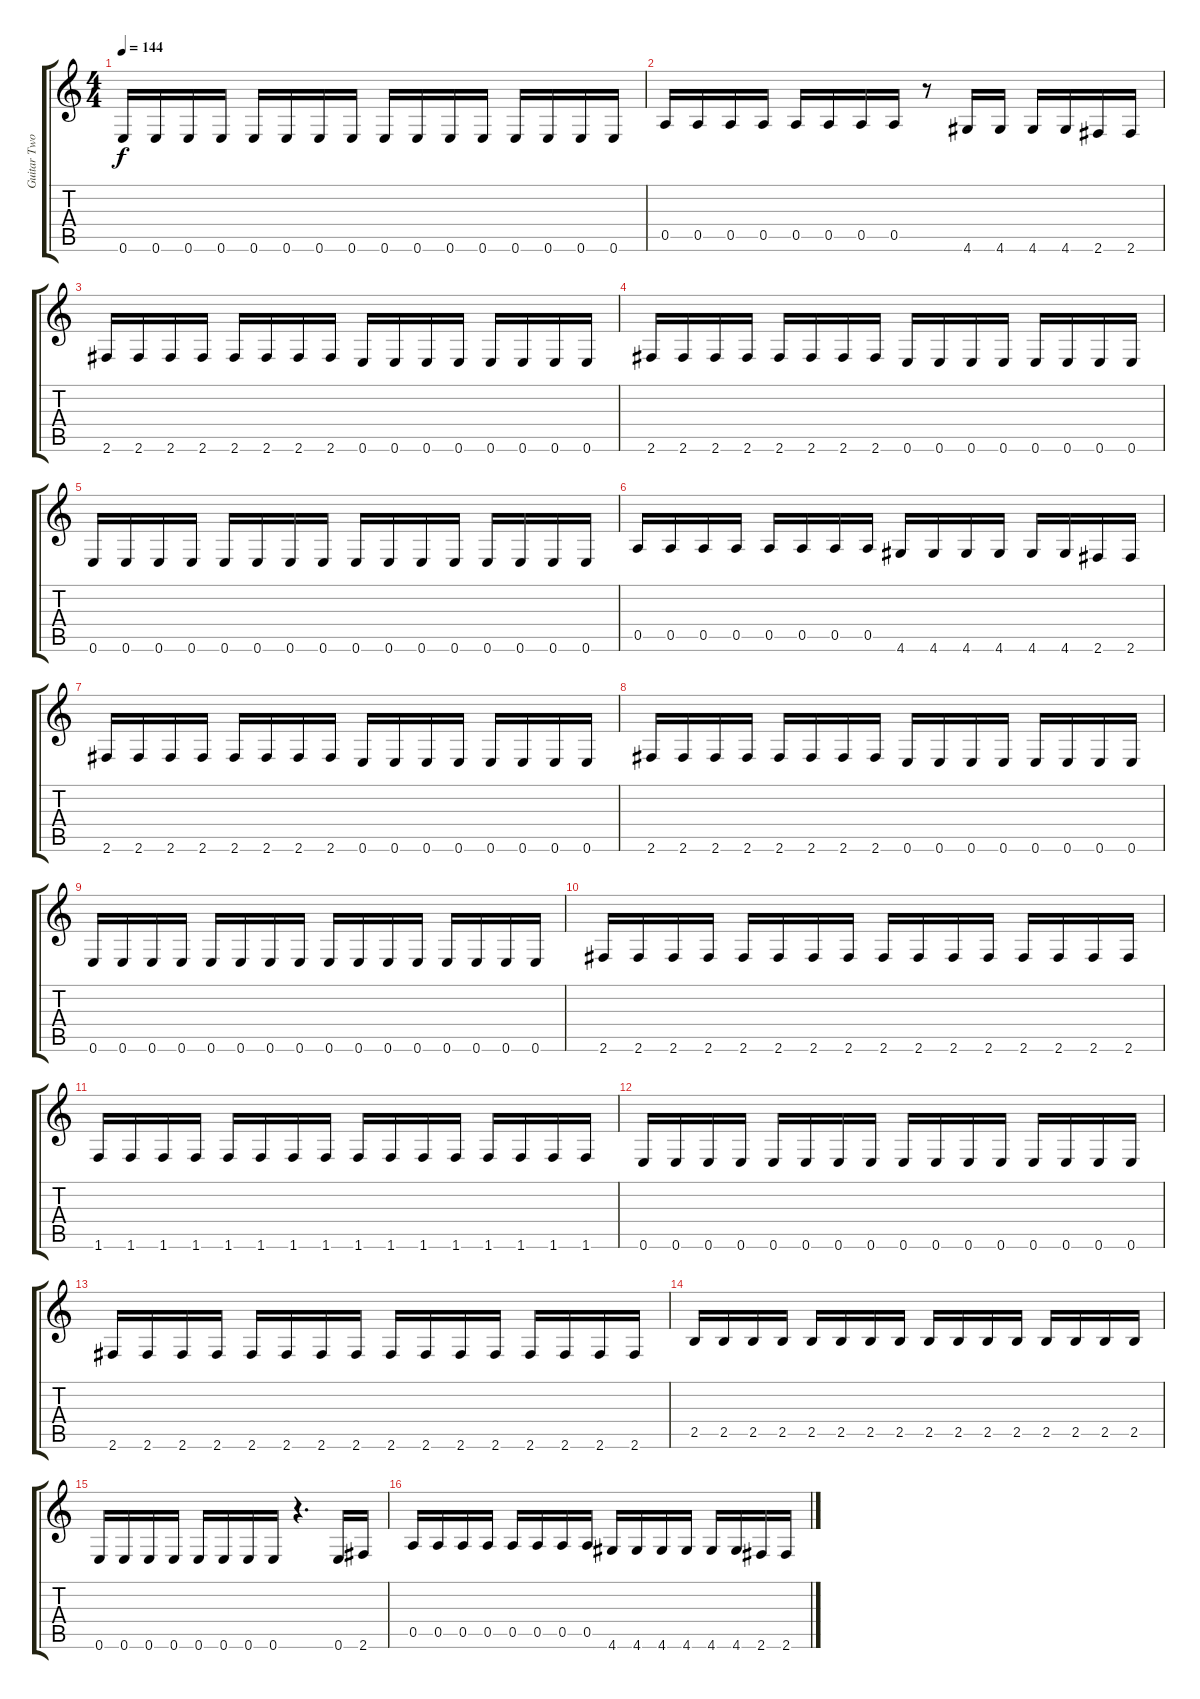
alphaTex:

\track ("Guitar Two, Bass Notes" "Guitar Two") {instrument distortionguitar}
\staff {score tabs}
\tuning (E4 B3 G3 D3 A2 E2) {hide}
\ts (4 4)
\tempo 144
\clef g2
\ks c
0.6.16{dy f} 0.6.16 0.6.16 0.6.16 0.6.16 0.6.16 0.6.16 0.6.16 0.6.16 0.6.16 0.6.16 0.6.16 0.6.16 0.6.16 0.6.16 0.6.16 |
0.5.16 0.5.16 0.5.16 0.5.16 0.5.16 0.5.16 0.5.16 0.5.16 r.8 4.6.16 4.6.16 4.6.16 4.6.16 2.6.16 2.6.16 |
2.6.16 2.6.16 2.6.16 2.6.16 2.6.16 2.6.16 2.6.16 2.6.16 0.6.16 0.6.16 0.6.16 0.6.16 0.6.16 0.6.16 0.6.16 0.6.16 |
2.6.16 2.6.16 2.6.16 2.6.16 2.6.16 2.6.16 2.6.16 2.6.16 0.6.16 0.6.16 0.6.16 0.6.16 0.6.16 0.6.16 0.6.16 0.6.16 |
0.6.16 0.6.16 0.6.16 0.6.16 0.6.16 0.6.16 0.6.16 0.6.16 0.6.16 0.6.16 0.6.16 0.6.16 0.6.16 0.6.16 0.6.16 0.6.16 |
0.5.16 0.5.16 0.5.16 0.5.16 0.5.16 0.5.16 0.5.16 0.5.16 4.6.16 4.6.16 4.6.16 4.6.16 4.6.16 4.6.16 2.6.16 2.6.16 |
2.6.16 2.6.16 2.6.16 2.6.16 2.6.16 2.6.16 2.6.16 2.6.16 0.6.16 0.6.16 0.6.16 0.6.16 0.6.16 0.6.16 0.6.16 0.6.16 |
2.6.16 2.6.16 2.6.16 2.6.16 2.6.16 2.6.16 2.6.16 2.6.16 0.6.16 0.6.16 0.6.16 0.6.16 0.6.16 0.6.16 0.6.16 0.6.16 |
0.6.16 0.6.16 0.6.16 0.6.16 0.6.16 0.6.16 0.6.16 0.6.16 0.6.16 0.6.16 0.6.16 0.6.16 0.6.16 0.6.16 0.6.16 0.6.16 |
2.6.16 2.6.16 2.6.16 2.6.16 2.6.16 2.6.16 2.6.16 2.6.16 2.6.16 2.6.16 2.6.16 2.6.16 2.6.16 2.6.16 2.6.16 2.6.16 |
1.6.16 1.6.16 1.6.16 1.6.16 1.6.16 1.6.16 1.6.16 1.6.16 1.6.16 1.6.16 1.6.16 1.6.16 1.6.16 1.6.16 1.6.16 1.6.16 |
0.6.16 0.6.16 0.6.16 0.6.16 0.6.16 0.6.16 0.6.16 0.6.16 0.6.16 0.6.16 0.6.16 0.6.16 0.6.16 0.6.16 0.6.16 0.6.16 |
2.6.16 2.6.16 2.6.16 2.6.16 2.6.16 2.6.16 2.6.16 2.6.16 2.6.16 2.6.16 2.6.16 2.6.16 2.6.16 2.6.16 2.6.16 2.6.16 |
2.5.16 2.5.16 2.5.16 2.5.16 2.5.16 2.5.16 2.5.16 2.5.16 2.5.16 2.5.16 2.5.16 2.5.16 2.5.16 2.5.16 2.5.16 2.5.16 |
0.6.16 0.6.16 0.6.16 0.6.16 0.6.16 0.6.16 0.6.16 0.6.16 r.4{d} 0.6.16 2.6.16 |
0.5.16 0.5.16 0.5.16 0.5.16 0.5.16 0.5.16 0.5.16 0.5.16 4.6.16 4.6.16 4.6.16 4.6.16 4.6.16 4.6.16 2.6.16 2.6.16
